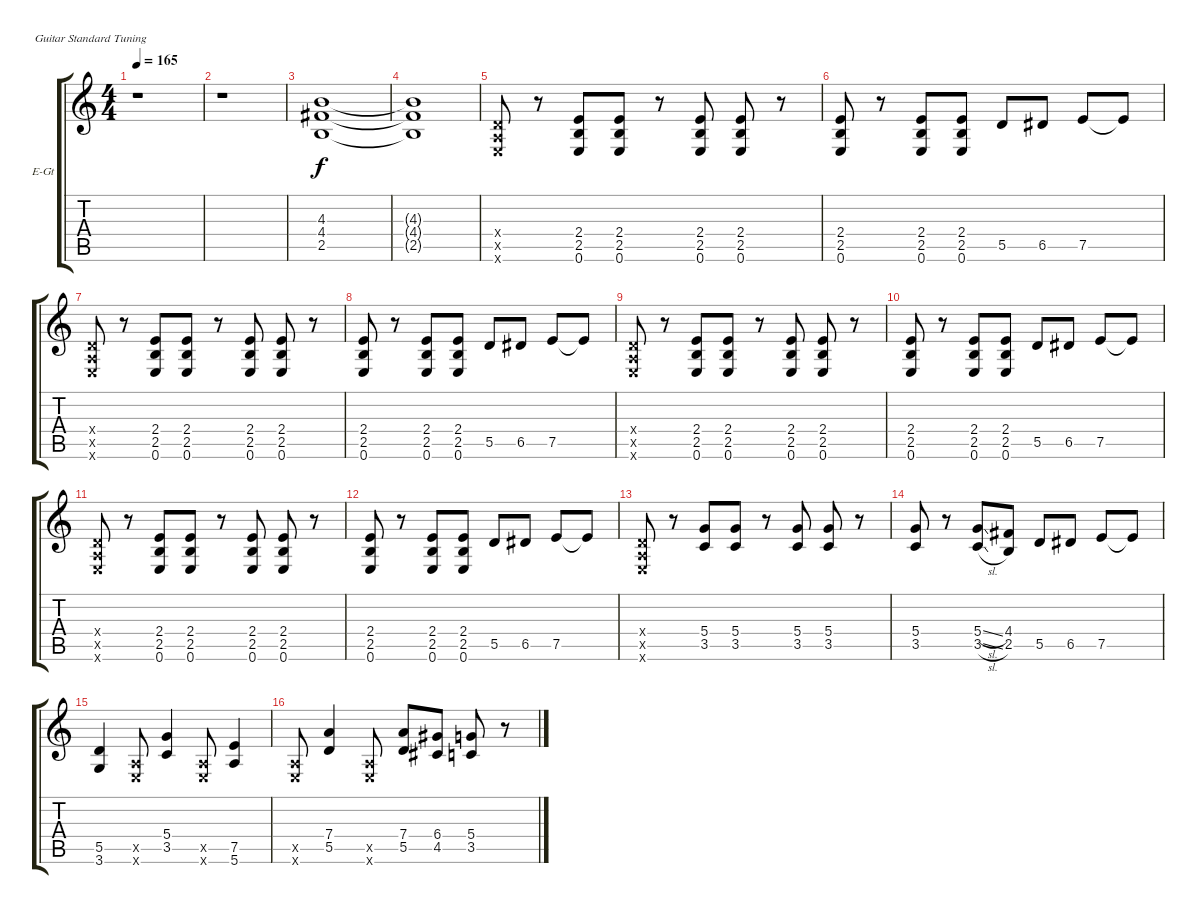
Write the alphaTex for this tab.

\bracketExtendMode groupsimilarinstruments
\firstSystemTrackNameOrientation horizontal
\otherSystemsTrackNameOrientation horizontal
\track ("Rythm 1" "E-Gt") {instrument distortionguitar}
\staff {score tabs}
\tuning (E4 B3 G3 D3 A2 E2)
\ts (4 4)
\tempo 165
\clef g2
\ks c
r.1{dy f} |
r.1 |
(4.3 4.4 2.5).1 |
(4.3{t} 4.4{t} 2.5{t}).1 |
(0.4{x} 0.5{x} 0.6{x}).8 r.8 (2.4 2.5 0.6).8 (2.4 2.5 0.6).8 r.8 (2.4 2.5 0.6).8 (2.4 2.5 0.6).8 r.8 |
(2.4 2.5 0.6).8 r.8 (2.4 2.5 0.6).8 (2.4 2.5 0.6).8 5.5.8 6.5.8 7.5.8 7.5{t}.8 |
(0.4{x} 0.5{x} 0.6{x}).8 r.8 (2.4 2.5 0.6).8 (2.4 2.5 0.6).8 r.8 (2.4 2.5 0.6).8 (2.4 2.5 0.6).8 r.8 |
(2.4 2.5 0.6).8 r.8 (2.4 2.5 0.6).8 (2.4 2.5 0.6).8 5.5.8 6.5.8 7.5.8 7.5{t}.8 |
(0.4{x} 0.5{x} 0.6{x}).8 r.8 (2.4 2.5 0.6).8 (2.4 2.5 0.6).8 r.8 (2.4 2.5 0.6).8 (2.4 2.5 0.6).8 r.8 |
(2.4 2.5 0.6).8 r.8 (2.4 2.5 0.6).8 (2.4 2.5 0.6).8 5.5.8 6.5.8 7.5.8 7.5{t}.8 |
(0.4{x} 0.5{x} 0.6{x}).8 r.8 (2.4 2.5 0.6).8 (2.4 2.5 0.6).8 r.8 (2.4 2.5 0.6).8 (2.4 2.5 0.6).8 r.8 |
(2.4 2.5 0.6).8 r.8 (2.4 2.5 0.6).8 (2.4 2.5 0.6).8 5.5.8 6.5.8 7.5.8 7.5{t}.8 |
(0.4{x} 0.5{x} 0.6{x}).8 r.8 (5.4 3.5).8 (5.4 3.5).8 r.8 (5.4 3.5).8 (5.4 3.5).8 r.8 |
(5.4 3.5).8 r.8 (5.4{sl} 3.5{sl}).8 (4.4 2.5).8 5.5.8 6.5.8 7.5.8 7.5{t}.8 |
(5.5 3.6).4 (0.5{x} 0.6{x}).8 (5.4 3.5).4 (0.5{x} 0.6{x}).8 (7.5 5.6).4 |
(0.5{x} 0.6{x}).8 (7.4 5.5).4 (0.5{x} 0.6{x}).8 (7.4 5.5).8 (6.4 4.5).8 (5.4 3.5).8 r.8
